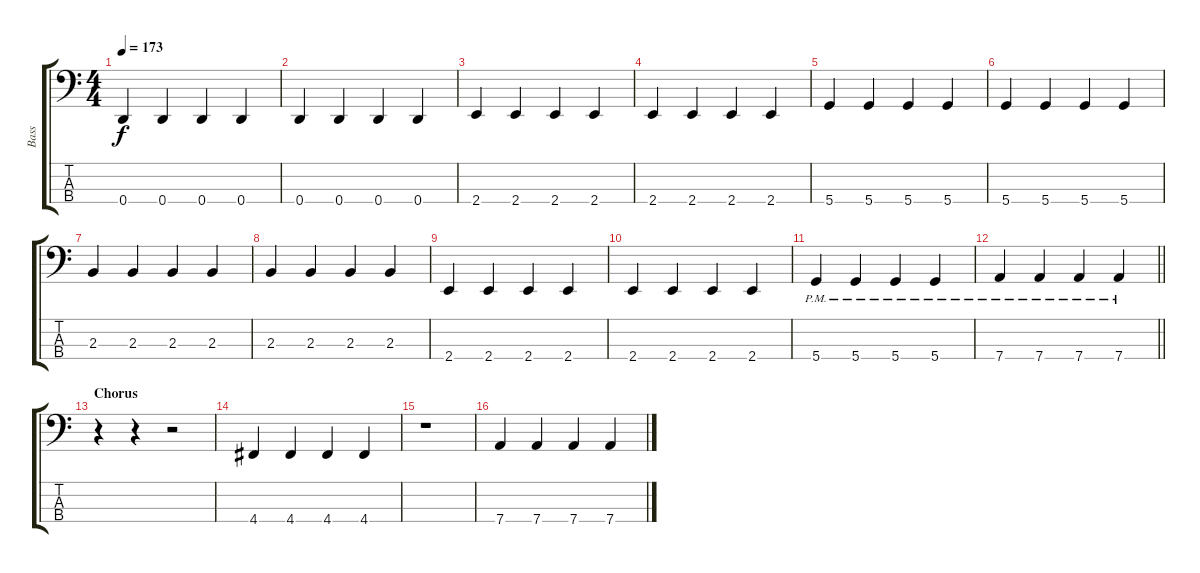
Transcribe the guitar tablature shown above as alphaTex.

\track ("Bass" "Bass") {instrument electricbassfinger}
\staff {score tabs}
\tuning (G2 D2 A1 D1) {hide}
\ts (4 4)
\tempo 173
\clef f4
\ks c
0.4.4{dy f} 0.4.4 0.4.4 0.4.4 |
0.4.4 0.4.4 0.4.4 0.4.4 |
2.4.4 2.4.4 2.4.4 2.4.4 |
2.4.4 2.4.4 2.4.4 2.4.4 |
5.4.4 5.4.4 5.4.4 5.4.4 |
5.4.4 5.4.4 5.4.4 5.4.4 |
2.3.4 2.3.4 2.3.4 2.3.4 |
2.3.4 2.3.4 2.3.4 2.3.4 |
2.4.4 2.4.4 2.4.4 2.4.4 |
2.4.4 2.4.4 2.4.4 2.4.4 |
5.4{pm}.4 5.4{pm}.4 5.4{pm}.4 5.4{pm}.4 |
\barLineRight lightlight
7.4{pm}.4 7.4{pm}.4 7.4{pm}.4 7.4{pm}.4 |
\section ("" "Chorus")
r.4 r.4 r.2 |
4.4.4 4.4.4 4.4.4 4.4.4 |
r.1 |
7.4.4 7.4.4 7.4.4 7.4.4
